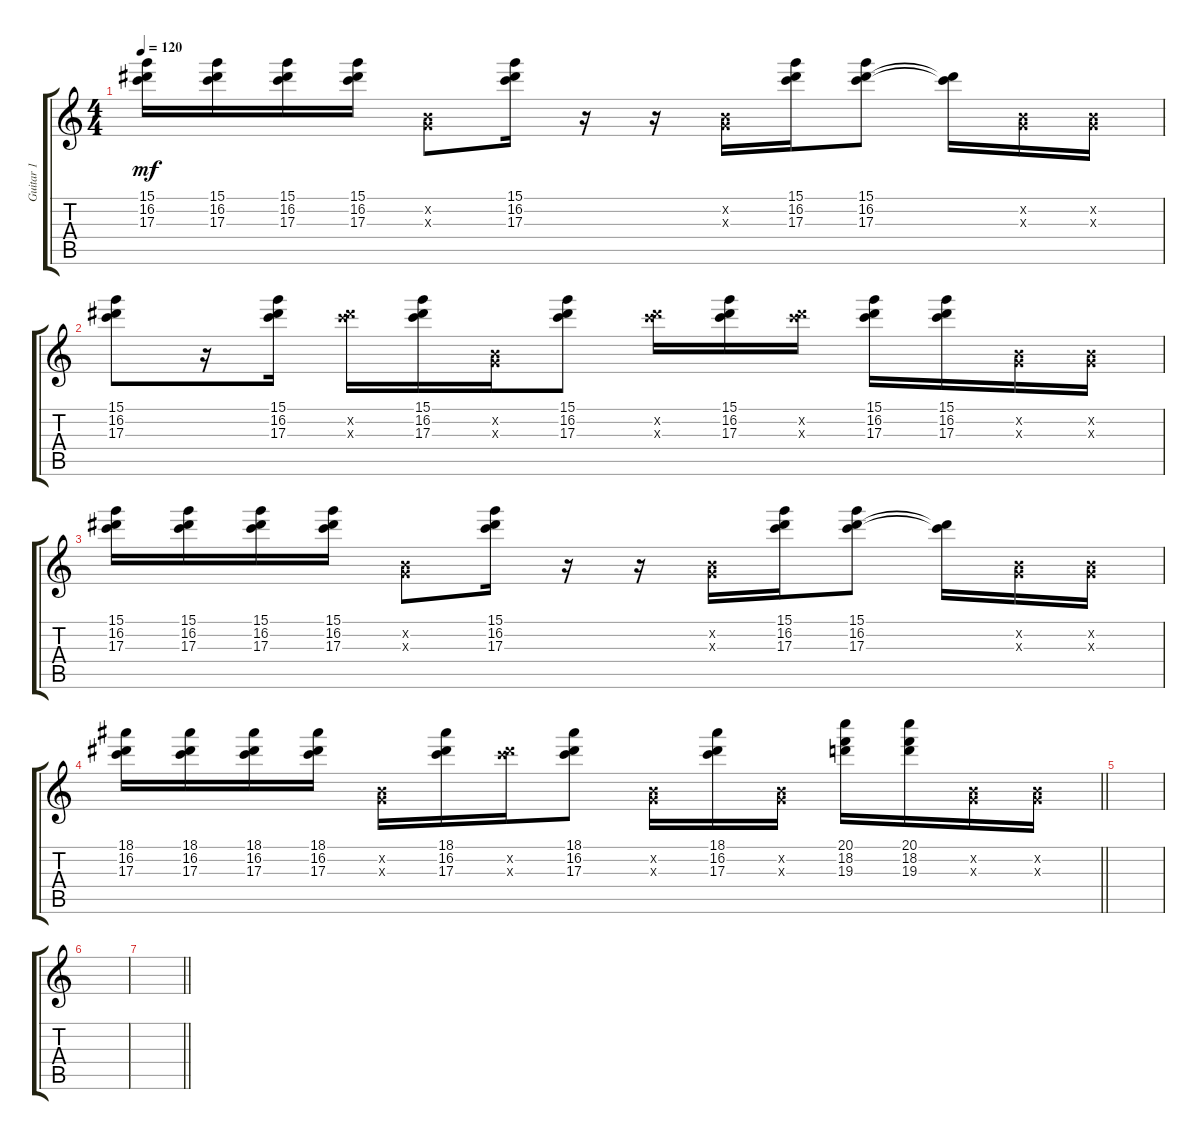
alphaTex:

\track ("Guitar 1" "Guitar 1") {instrument electricguitarclean}
\staff {score tabs}
\tuning (E4 B3 G3 D3 A2 E2) {hide}
\ts (4 4)
\tempo 120
\clef g2
\ks c
(15.1 16.2 17.3).16{dy mf} (15.1 16.2 17.3).16 (15.1 16.2 17.3).16 (15.1 16.2 17.3).16 (0.2{x} 0.3{x}).8 (15.1 16.2 17.3).16 r.16 r.16 (0.2{x} 0.3{x}).16 (15.1 16.2 17.3).16 (15.1 16.2 17.3).8 (16.2{t} 17.3{t}).16 (0.2{x} 0.3{x}).16 (0.2{x} 0.3{x}).16 |
(15.1 16.2 17.3).8 r.16 (15.1 16.2 17.3).16 (16.2{x} 17.3{x}).16 (15.1 16.2 17.3).16 (0.2{x} 0.3{x}).16 (15.1 16.2 17.3).8 (16.2{x} 17.3{x}).16 (15.1 16.2 17.3).16 (16.2{x} 17.3{x}).16 (15.1 16.2 17.3).16 (15.1 16.2 17.3).16 (0.2{x} 0.3{x}).16 (0.2{x} 0.3{x}).16 |
(15.1 16.2 17.3).16 (15.1 16.2 17.3).16 (15.1 16.2 17.3).16 (15.1 16.2 17.3).16 (0.2{x} 0.3{x}).8 (15.1 16.2 17.3).16 r.16 r.16 (0.2{x} 0.3{x}).16 (15.1 16.2 17.3).16 (15.1 16.2 17.3).8 (16.2{t} 17.3{t}).16 (0.2{x} 0.3{x}).16 (0.2{x} 0.3{x}).16 |
\barLineRight lightlight
(18.1 16.2 17.3).16 (18.1 16.2 17.3).16 (18.1 16.2 17.3).16 (18.1 16.2 17.3).16 (0.2{x} 0.3{x}).16 (18.1 16.2 17.3).16 (16.2{x} 17.3{x}).16 (18.1 16.2 17.3).8 (0.2{x} 0.3{x}).16 (18.1 16.2 17.3).16 (0.2{x} 0.3{x}).16 (20.1 18.2 19.3).16 (20.1 18.2 19.3).16 (0.2{x} 0.3{x}).16 (0.2{x} 0.3{x}).16 |
|
|
\barLineRight lightlight
